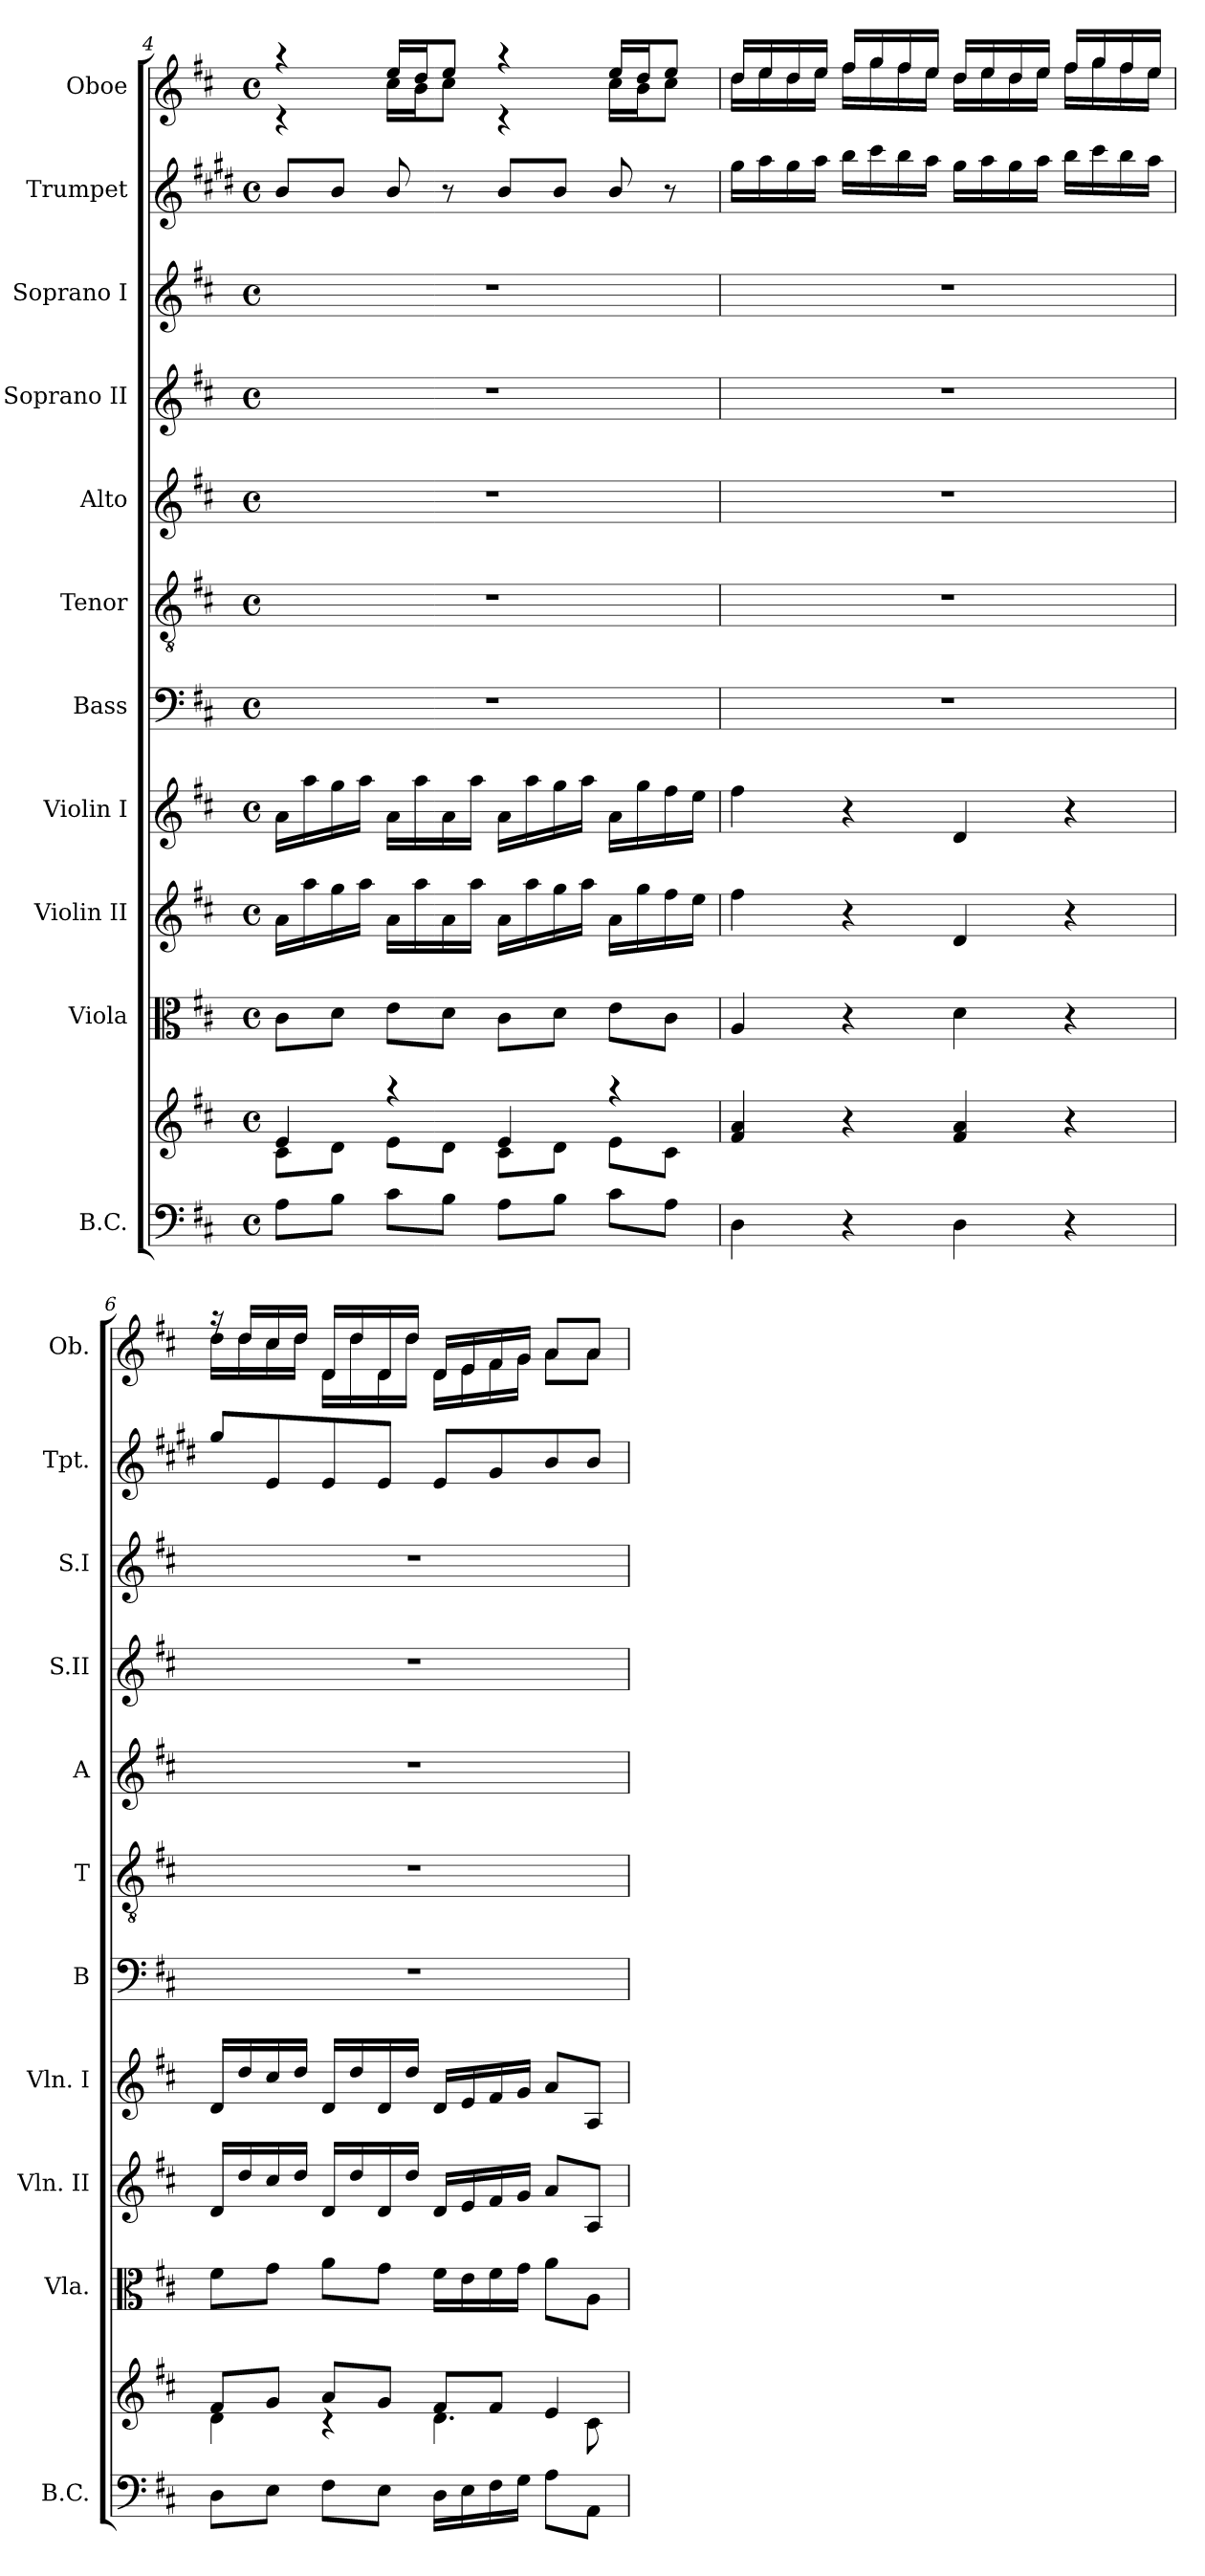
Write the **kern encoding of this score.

**kern	**kern	**kern	**kern	**kern	**kern	**kern	**kern	**kern	**kern	**kern	**kern
*part11	*part11	*part10	*part9	*part8	*part7	*part6	*part5	*part4	*part3	*part2	*part1
*staff12	*staff11	*staff10	*staff9	*staff8	*staff7	*staff6	*staff5	*staff4	*staff3	*staff2	*staff1
*I"B.C.	*	*I"Viola	*I"Violin II	*I"Violin I	*I"Bass	*I"Tenor	*I"Alto	*I"Soprano II	*I"Soprano I	*I"Trumpet	*I"Oboe
*I'B.C.	*	*I'Vla.	*I'Vln. II	*I'Vln. I	*I'B	*I'T	*I'A	*I'S.II	*I'S.I	*I'Tpt.	*I'Ob.
!!LO:PB:g=z
*clefF4	*clefG2	*clefC3	*clefG2	*clefG2	*clefF4	*clefGv2	*clefG2	*clefG2	*clefG2	*clefG2	*clefG2
*	*	*	*	*	*	*	*	*	*	*ITrd1c2	*
*k[f#c#]	*k[f#c#]	*k[f#c#]	*k[f#c#]	*k[f#c#]	*k[f#c#]	*k[f#c#]	*k[f#c#]	*k[f#c#]	*k[f#c#]	*k[f#c#]	*k[f#c#]
*D:	*D:	*D:	*D:	*D:	*D:	*D:	*D:	*D:	*D:	*D:	*D:
*M4/4	*M4/4	*M4/4	*M4/4	*M4/4	*M4/4	*M4/4	*M4/4	*M4/4	*M4/4	*M4/4	*M4/4
*met(c)	*met(c)	*met(c)	*met(c)	*met(c)	*met(c)	*met(c)	*met(c)	*met(c)	*met(c)	*met(c)	*met(c)
=4	=4	=4	=4	=4	=4	=4	=4	=4	=4	=4	=4
*	*^	*	*	*	*	*	*	*	*	*	*^
8A\L	4e/	8c#\L	8c#\L	16a\LL	16a\LL	1r	1r	1r	1r	1r	8a/L	4raa	4rc
.	.	.	.	16aa\	16aa\	.	.	.	.	.	.	.	.
8B\J	.	8d\J	8d\J	16gg\	16gg\	.	.	.	.	.	8a/J	.	.
.	.	.	.	16aa\JJ	16aa\JJ	.	.	.	.	.	.	.	.
8c#\L	4raa	8e\L	8e\L	16a\LL	16a\LL	.	.	.	.	.	8a/	16ee/LL	16cc#\LL
.	.	.	.	16aa\	16aa\	.	.	.	.	.	.	16dd/J	16b\J
8B\J	.	8d\J	8d\J	16a\	16a\	.	.	.	.	.	8r	8ee/J	8cc#\J
.	.	.	.	16aa\JJ	16aa\JJ	.	.	.	.	.	.	.	.
8A\L	4e/	8c#\L	8c#\L	16a\LL	16a\LL	.	.	.	.	.	8a/L	4raa	4rc
.	.	.	.	16aa\	16aa\	.	.	.	.	.	.	.	.
8B\J	.	8d\J	8d\J	16gg\	16gg\	.	.	.	.	.	8a/J	.	.
.	.	.	.	16aa\JJ	16aa\JJ	.	.	.	.	.	.	.	.
8c#\L	4raa	8e\L	8e\L	16a\LL	16a\LL	.	.	.	.	.	8a/	16ee/LL	16cc#\LL
.	.	.	.	16gg\	16gg\	.	.	.	.	.	.	16dd/J	16b\J
8A\J	.	8c#\J	8c#\J	16ff#\	16ff#\	.	.	.	.	.	8r	8ee/J	8cc#\J
.	.	.	.	16ee\JJ	16ee\JJ	.	.	.	.	.	.	.	.
*	*v	*v	*	*	*	*	*	*	*	*	*	*	*
=5	=5	=5	=5	=5	=5	=5	=5	=5	=5	=5	=5	=5
4D\	4f#/ 4a/	4A/	4ff#\	4ff#\	1r	1r	1r	1r	1r	16ff#\LL	16dd/LL	16dd\LL
.	.	.	.	.	.	.	.	.	.	16gg\	16ee/	16ee\
.	.	.	.	.	.	.	.	.	.	16ff#\	16dd/	16dd\
.	.	.	.	.	.	.	.	.	.	16gg\JJ	16ee/JJ	16ee\JJ
4r	4r	4r	4r	4r	.	.	.	.	.	16aa\LL	16ff#/LL	16ff#\LL
.	.	.	.	.	.	.	.	.	.	16bb\	16gg/	16gg\
.	.	.	.	.	.	.	.	.	.	16aa\	16ff#/	16ff#\
.	.	.	.	.	.	.	.	.	.	16gg\JJ	16ee/JJ	16ee\JJ
4D\	4f#/ 4a/	4d\	4d/	4d/	.	.	.	.	.	16ff#\LL	16dd/LL	16dd\LL
.	.	.	.	.	.	.	.	.	.	16gg\	16ee/	16ee\
.	.	.	.	.	.	.	.	.	.	16ff#\	16dd/	16dd\
.	.	.	.	.	.	.	.	.	.	16gg\JJ	16ee/JJ	16ee\JJ
4r	4r	4r	4r	4r	.	.	.	.	.	16aa\LL	16ff#/LL	16ff#\LL
.	.	.	.	.	.	.	.	.	.	16bb\	16gg/	16gg\
.	.	.	.	.	.	.	.	.	.	16aa\	16ff#/	16ff#\
.	.	.	.	.	.	.	.	.	.	16gg\JJ	16ee/JJ	16ee\JJ
!!LO:PB:g=z	!!
=6	=6	=6	=6	=6	=6	=6	=6	=6	=6	=6	=6	=6
*	*^	*	*	*	*	*	*	*	*	*	*	*
8D\L	8f#/L	4d\	8f#\L	16d/LL	16d/LL	1r	1r	1r	1r	1r	8ff#/L	16raa	16dd\LL
.	.	.	.	16dd/	16dd/	.	.	.	.	.	.	16dd/LL	16dd\
8E\J	8g/J	.	8g\J	16cc#/	16cc#/	.	.	.	.	.	8d/	16cc#/	16cc#\
.	.	.	.	16dd/JJ	16dd/JJ	.	.	.	.	.	.	16dd/JJ	16dd\JJ
8F#\L	8a/L	4rc	8a\L	16d/LL	16d/LL	.	.	.	.	.	8d/	16d/LL	16d\LL
.	.	.	.	16dd/	16dd/	.	.	.	.	.	.	16dd/	16dd\
8E\J	8g/J	.	8g\J	16d/	16d/	.	.	.	.	.	8d/J	16d/	16d\
.	.	.	.	16dd/JJ	16dd/JJ	.	.	.	.	.	.	16dd/JJ	16dd\JJ
16D\LL	8f#/L	4.d\	16f#\LL	16d/LL	16d/LL	.	.	.	.	.	8d/L	16d/LL	16d\LL
16E\	.	.	16e\	16e/	16e/	.	.	.	.	.	.	16e/	16e\
16F#\	8f#/J	.	16f#\	16f#/	16f#/	.	.	.	.	.	8f#/	16f#/	16f#\
16G\JJ	.	.	16g\JJ	16g/JJ	16g/JJ	.	.	.	.	.	.	16g/JJ	16g\JJ
8A\L	4e/	.	8a\L	8a/L	8a/L	.	.	.	.	.	8a/	8a/L	8a\L
8AA\J	.	8c#\	8A\J	8A/J	8A/J	.	.	.	.	.	8a/J	8a/J	8a\J
*	*v	*v	*	*	*	*	*	*	*	*	*	*v	*v
=	=	=	=	=	=	=	=	=	=	=	=
*-	*-	*-	*-	*-	*-	*-	*-	*-	*-	*-	*-
